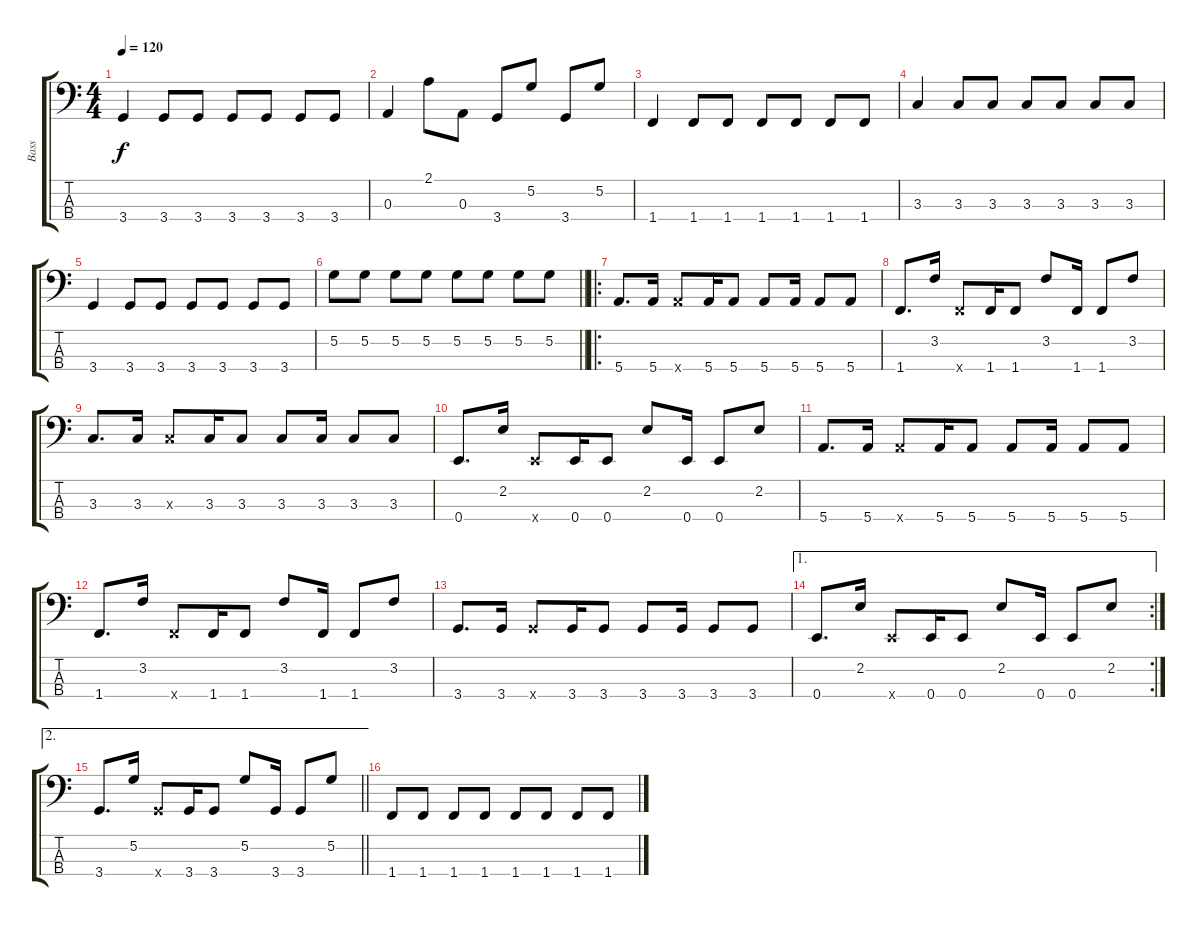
\track ("Bass" "Bass") {instrument electricbasspick bank 1}
\staff {score tabs}
\tuning (G2 D2 A1 E1) {hide}
\ts (4 4)
\tempo 120
\clef f4
\ks c
3.4.4{dy f} 3.4.8 3.4.8 3.4.8 3.4.8 3.4.8 3.4.8 |
0.3.4 2.1.8 0.3.8 3.4.8 5.2.8 3.4.8 5.2.8 |
1.4.4 1.4.8 1.4.8 1.4.8 1.4.8 1.4.8 1.4.8 |
3.3.4 3.3.8 3.3.8 3.3.8 3.3.8 3.3.8 3.3.8 |
3.4.4 3.4.8 3.4.8 3.4.8 3.4.8 3.4.8 3.4.8 |
\barLineRight lightlight
5.2.8 5.2.8 5.2.8 5.2.8 5.2.8 5.2.8 5.2.8 5.2.8 |
\ro
5.4.8{d} 5.4.16 5.4{x}.8 5.4.16 5.4.8 5.4.8 5.4.16 5.4.8 5.4.8 |
1.4.8{d} 3.2.16 1.4{x}.8 1.4.16 1.4.8 3.2.8 1.4.16 1.4.8 3.2.8 |
3.3.8{d} 3.3.16 3.3{x}.8 3.3.16 3.3.8 3.3.8 3.3.16 3.3.8 3.3.8 |
0.4.8{d} 2.2.16 0.4{x}.8 0.4.16 0.4.8 2.2.8 0.4.16 0.4.8 2.2.8 |
5.4.8{d} 5.4.16 5.4{x}.8 5.4.16 5.4.8 5.4.8 5.4.16 5.4.8 5.4.8 |
1.4.8{d} 3.2.16 1.4{x}.8 1.4.16 1.4.8 3.2.8 1.4.16 1.4.8 3.2.8 |
3.4.8{d} 3.4.16 3.4{x}.8 3.4.16 3.4.8 3.4.8 3.4.16 3.4.8 3.4.8 |
\ae 1
\rc 2
0.4.8{d} 2.2.16 0.4{x}.8 0.4.16 0.4.8 2.2.8 0.4.16 0.4.8 2.2.8 |
\ae 2
\barLineRight lightlight
3.4.8{d} 5.2.16 3.4{x}.8 3.4.16 3.4.8 5.2.8 3.4.16 3.4.8 5.2.8 |
1.4.8 1.4.8 1.4.8 1.4.8 1.4.8 1.4.8 1.4.8 1.4.8
